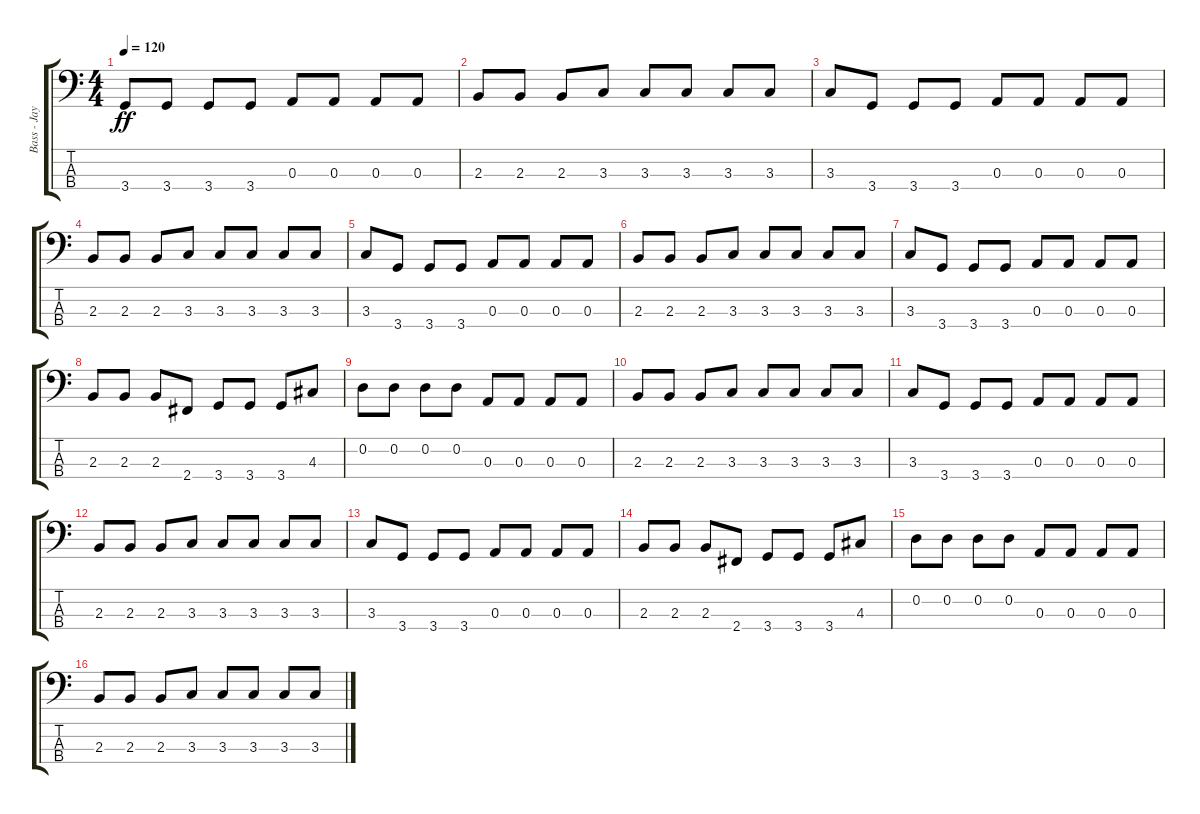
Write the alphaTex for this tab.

\track ("Bass - Jay Bentley" "Bass - Jay") {instrument electricbassfinger}
\staff {score tabs}
\tuning (G2 D2 A1 E1) {hide}
\ts (4 4)
\tempo 120
\clef f4
\ks c
3.4.8{dy ff} 3.4.8 3.4.8 3.4.8 0.3.8 0.3.8 0.3.8 0.3.8 |
2.3.8 2.3.8 2.3.8 3.3.8 3.3.8 3.3.8 3.3.8 3.3.8 |
3.3.8 3.4.8 3.4.8 3.4.8 0.3.8 0.3.8 0.3.8 0.3.8 |
2.3.8 2.3.8 2.3.8 3.3.8 3.3.8 3.3.8 3.3.8 3.3.8 |
3.3.8 3.4.8 3.4.8 3.4.8 0.3.8 0.3.8 0.3.8 0.3.8 |
2.3.8 2.3.8 2.3.8 3.3.8 3.3.8 3.3.8 3.3.8 3.3.8 |
3.3.8 3.4.8 3.4.8 3.4.8 0.3.8 0.3.8 0.3.8 0.3.8 |
2.3.8 2.3.8 2.3.8 2.4.8 3.4.8 3.4.8 3.4.8 4.3.8 |
0.2.8 0.2.8 0.2.8 0.2.8 0.3.8 0.3.8 0.3.8 0.3.8 |
2.3.8 2.3.8 2.3.8 3.3.8 3.3.8 3.3.8 3.3.8 3.3.8 |
3.3.8 3.4.8 3.4.8 3.4.8 0.3.8 0.3.8 0.3.8 0.3.8 |
2.3.8 2.3.8 2.3.8 3.3.8 3.3.8 3.3.8 3.3.8 3.3.8 |
3.3.8 3.4.8 3.4.8 3.4.8 0.3.8 0.3.8 0.3.8 0.3.8 |
2.3.8 2.3.8 2.3.8 2.4.8 3.4.8 3.4.8 3.4.8 4.3.8 |
0.2.8 0.2.8 0.2.8 0.2.8 0.3.8 0.3.8 0.3.8 0.3.8 |
2.3.8 2.3.8 2.3.8 3.3.8 3.3.8 3.3.8 3.3.8 3.3.8
